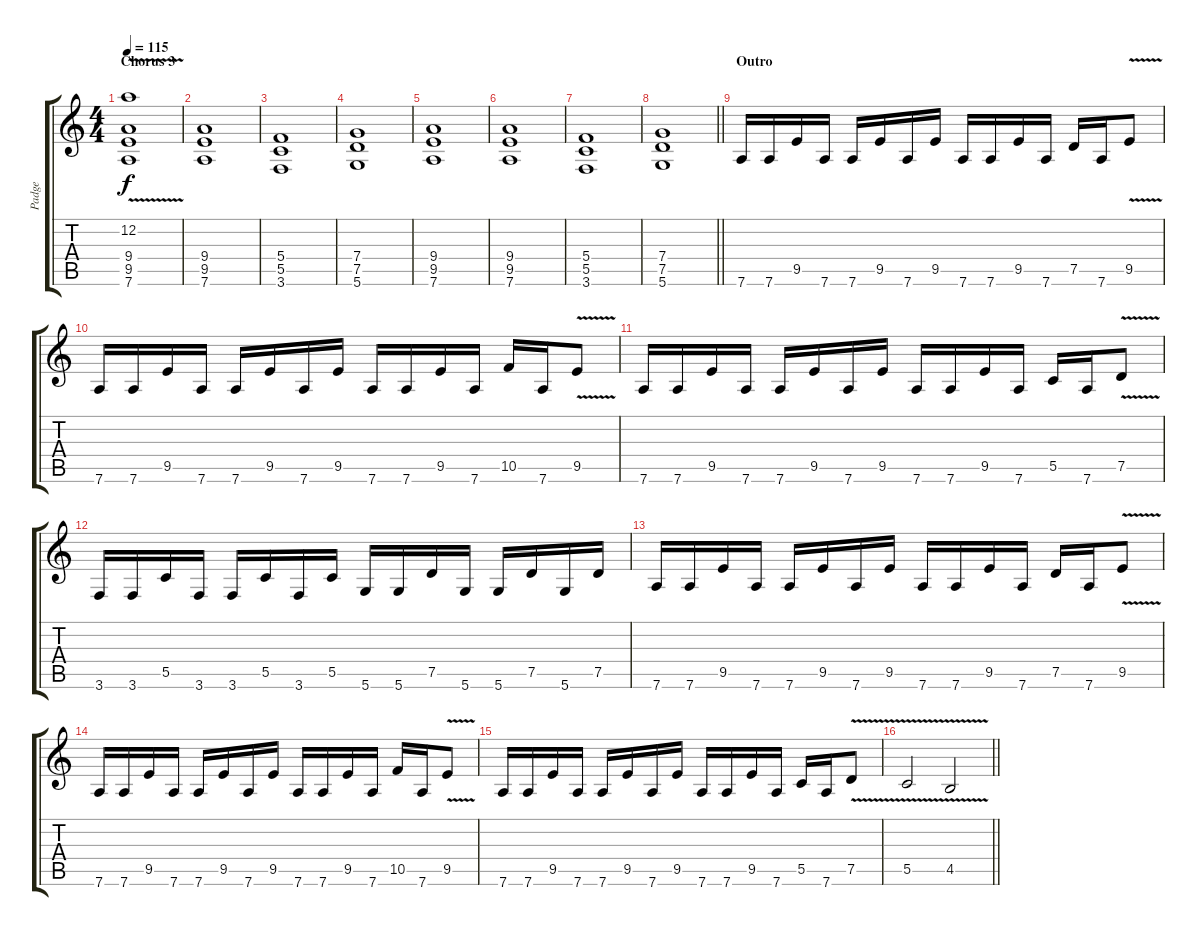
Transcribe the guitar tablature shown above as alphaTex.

\track ("Padge" "Padge") {instrument distortionguitar}
\staff {score tabs}
\tuning (D4 A3 F3 C3 G2 D2) {hide}
\ts (4 4)
\section ("" "Chorus 3")
\tempo 115
\clef g2
\ks c
(12.2{v} 9.4 9.5 7.6).1{dy f} |
(9.4 9.5 7.6).1 |
(5.4 5.5 3.6).1 |
(7.4 7.5 5.6).1 |
(9.4 9.5 7.6).1 |
(9.4 9.5 7.6).1 |
(5.4 5.5 3.6).1 |
\barLineRight lightlight
(7.4 7.5 5.6).1 |
\section ("" "Outro")
7.6.16 7.6.16 9.5.16 7.6.16 7.6.16 9.5.16 7.6.16 9.5.16 7.6.16 7.6.16 9.5.16 7.6.16 7.5.16 7.6.16 9.5{v}.8 |
7.6.16 7.6.16 9.5.16 7.6.16 7.6.16 9.5.16 7.6.16 9.5.16 7.6.16 7.6.16 9.5.16 7.6.16 10.5.16 7.6.16 9.5{v}.8 |
7.6.16 7.6.16 9.5.16 7.6.16 7.6.16 9.5.16 7.6.16 9.5.16 7.6.16 7.6.16 9.5.16 7.6.16 5.5.16 7.6.16 7.5{v}.8 |
3.6.16 3.6.16 5.5.16 3.6.16 3.6.16 5.5.16 3.6.16 5.5.16 5.6.16 5.6.16 7.5.16 5.6.16 5.6.16 7.5.16 5.6.16 7.5.16 |
7.6.16 7.6.16 9.5.16 7.6.16 7.6.16 9.5.16 7.6.16 9.5.16 7.6.16 7.6.16 9.5.16 7.6.16 7.5.16 7.6.16 9.5{v}.8 |
7.6.16 7.6.16 9.5.16 7.6.16 7.6.16 9.5.16 7.6.16 9.5.16 7.6.16 7.6.16 9.5.16 7.6.16 10.5.16 7.6.16 9.5{v}.8 |
7.6.16 7.6.16 9.5.16 7.6.16 7.6.16 9.5.16 7.6.16 9.5.16 7.6.16 7.6.16 9.5.16 7.6.16 5.5.16 7.6.16 7.5{v}.8 |
\barLineRight lightlight
5.5{v}.2{volume 13 balance 8} 4.5{v}.2
